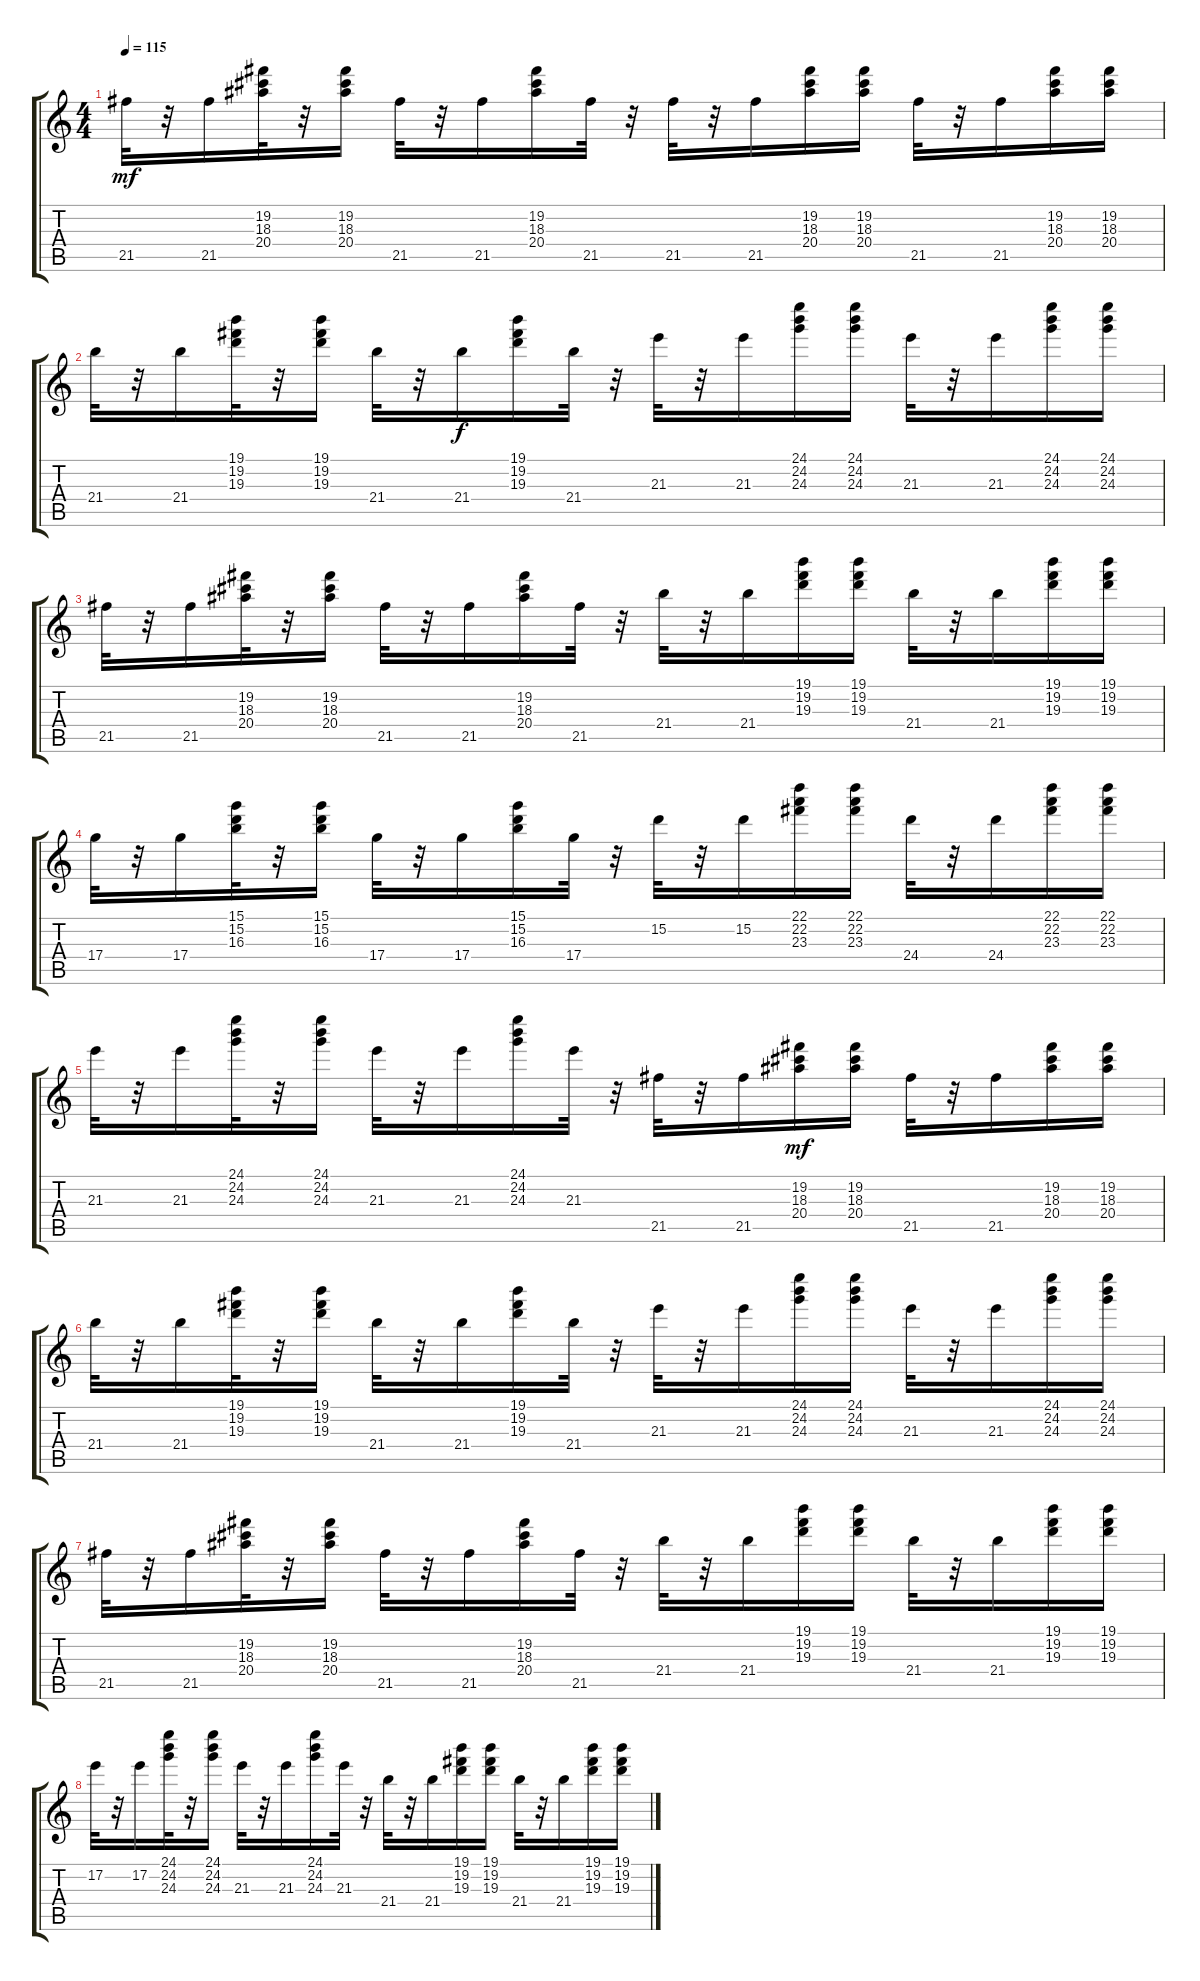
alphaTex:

\track "" {instrument electricguitarmuted}
\staff {score tabs}
\tuning (E4 B3 G3 D3 A2 E2) {hide}
\ts (4 4)
\tempo 115
\clef g2
\ks c
21.5.32{dy mf} r.32 21.5.16 (19.2 18.3 20.4).32 r.32 (19.2 18.3 20.4).16 21.5.32 r.32 21.5.16 (19.2 18.3 20.4).16 21.5.32 r.32 21.5.32 r.32 21.5.16 (19.2 18.3 20.4).16 (19.2 18.3 20.4).16 21.5.32 r.32 21.5.16 (19.2 18.3 20.4).16 (19.2 18.3 20.4).16 |
21.4.32 r.32 21.4.16 (19.1 19.2 19.3).32 r.32 (19.1 19.2 19.3).16 21.4.32 r.32 21.4.16{dy f} (19.1 19.2 19.3).16 21.4.32 r.32 21.3.32 r.32 21.3.16 (24.1 24.2 24.3).16 (24.1 24.2 24.3).16 21.3.32 r.32 21.3.16 (24.1 24.2 24.3).16 (24.1 24.2 24.3).16 |
21.5.32 r.32 21.5.16 (19.2 18.3 20.4).32 r.32 (19.2 18.3 20.4).16 21.5.32 r.32 21.5.16 (19.2 18.3 20.4).16 21.5.32 r.32 21.4.32 r.32 21.4.16 (19.1 19.2 19.3).16 (19.1 19.2 19.3).16 21.4.32 r.32 21.4.16 (19.1 19.2 19.3).16 (19.1 19.2 19.3).16 |
17.4.32 r.32 17.4.16 (15.1 15.2 16.3).32 r.32 (15.1 15.2 16.3).16 17.4.32 r.32 17.4.16 (15.1 15.2 16.3).16 17.4.32 r.32 15.2.32 r.32 15.2.16 (22.1 22.2 23.3).16 (22.1 22.2 23.3).16 24.4.32 r.32 24.4.16 (22.1 22.2 23.3).16 (22.1 22.2 23.3).16 |
21.3.32 r.32 21.3.16 (24.1 24.2 24.3).32 r.32 (24.1 24.2 24.3).16 21.3.32 r.32 21.3.16 (24.1 24.2 24.3).16 21.3.32 r.32 21.5.32 r.32 21.5.16 (19.2 18.3 20.4).16{dy mf} (19.2 18.3 20.4).16 21.5.32 r.32 21.5.16 (19.2 18.3 20.4).16 (19.2 18.3 20.4).16 |
21.4.32 r.32 21.4.16 (19.1 19.2 19.3).32 r.32 (19.1 19.2 19.3).16 21.4.32 r.32 21.4.16 (19.1 19.2 19.3).16 21.4.32 r.32 21.3.32 r.32 21.3.16 (24.1 24.2 24.3).16 (24.1 24.2 24.3).16 21.3.32 r.32 21.3.16 (24.1 24.2 24.3).16 (24.1 24.2 24.3).16 |
21.5.32 r.32 21.5.16 (19.2 18.3 20.4).32 r.32 (19.2 18.3 20.4).16 21.5.32 r.32 21.5.16 (19.2 18.3 20.4).16 21.5.32 r.32 21.4.32 r.32 21.4.16 (19.1 19.2 19.3).16 (19.1 19.2 19.3).16 21.4.32 r.32 21.4.16 (19.1 19.2 19.3).16 (19.1 19.2 19.3).16 |
17.2.32 r.32 17.2.16 (24.1 24.2 24.3).32 r.32 (24.1 24.2 24.3).16 21.3.32 r.32 21.3.16 (24.1 24.2 24.3).16 21.3.32 r.32 21.4.32 r.32 21.4.16 (19.1 19.2 19.3).16 (19.1 19.2 19.3).16 21.4.32 r.32 21.4.16 (19.1 19.2 19.3).16 (19.1 19.2 19.3).16
